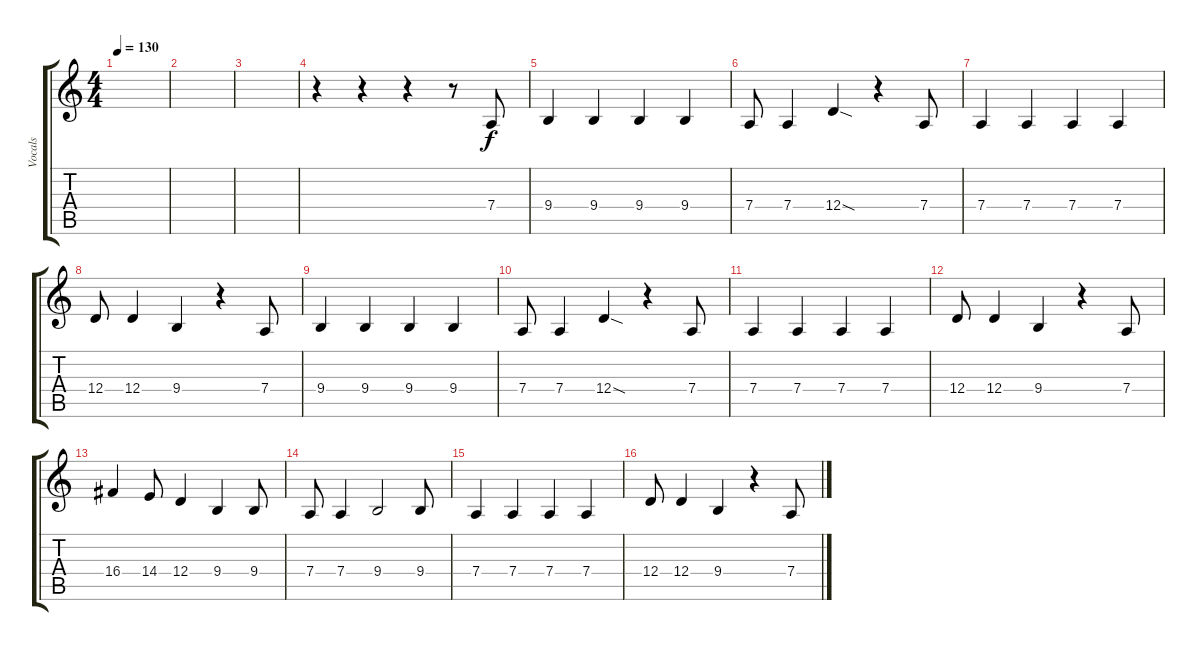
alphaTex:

\track ("Vocals" "Vocals") {instrument clarinet}
\staff {score tabs}
\tuning (E4 B3 G3 D3 A2 E2) {hide}
\ts (4 4)
\tempo 130
\clef g2
\ks c
|
|
|
r.4 r.4 r.4 r.8 7.4.8 |
9.4.4 9.4.4 9.4.4 9.4.4 |
7.4.8 7.4.4 12.4{sod}.4 r.4 7.4.8 |
7.4.4 7.4.4 7.4.4 7.4.4 |
12.4.8 12.4.4 9.4.4 r.4 7.4.8 |
9.4.4 9.4.4 9.4.4 9.4.4 |
7.4.8 7.4.4 12.4{sod}.4 r.4 7.4.8 |
7.4.4 7.4.4 7.4.4 7.4.4 |
12.4.8 12.4.4 9.4.4 r.4 7.4.8 |
16.4.4 14.4.8 12.4.4 9.4.4 9.4.8 |
7.4.8 7.4.4 9.4.2 9.4.8 |
7.4.4 7.4.4 7.4.4 7.4.4 |
12.4.8 12.4.4 9.4.4 r.4 7.4.8
